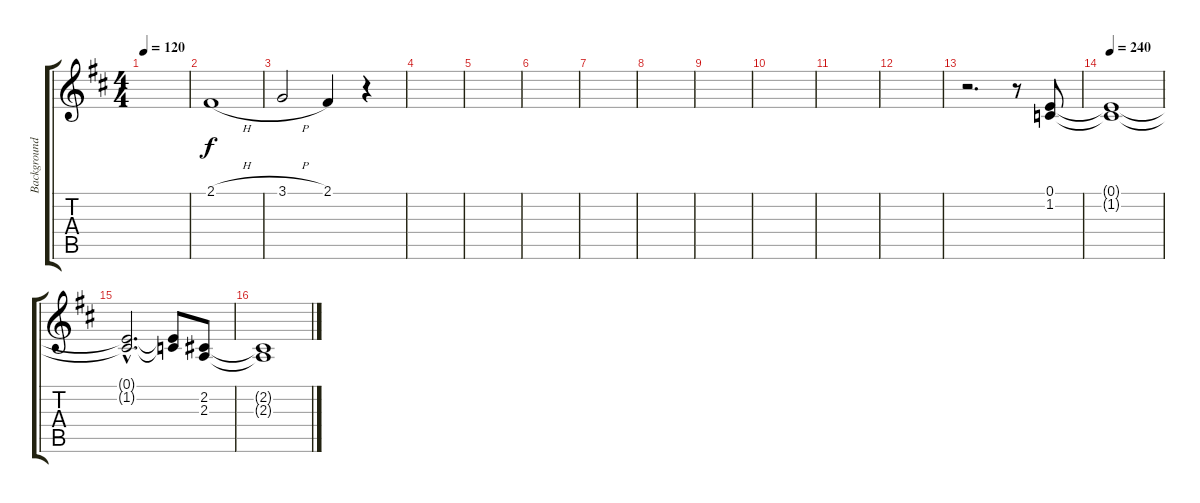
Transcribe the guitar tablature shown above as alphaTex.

\track ("Background Vocals" "Background") {instrument voiceoohs}
\staff {score tabs}
\tuning (E4 B3 G3 D3 A2 E2) {hide}
\ts (4 4)
\tempo 120
\clef g2
\ks d
|
2.1{h}.1 |
3.1{h}.2 2.1.4 r.4 |
|
|
|
|
|
|
|
|
|
r.2{d} r.8 (0.1 1.2).8{instrument choiraahs} |
\tempo 240
(0.1{t} 1.2{t}).1 |
(0.1{hac t} 1.2{hac t}).2{d} (0.1{t} 1.2{t}).8 (2.2 2.3).8 |
(2.2{t} 2.3{t}).1
